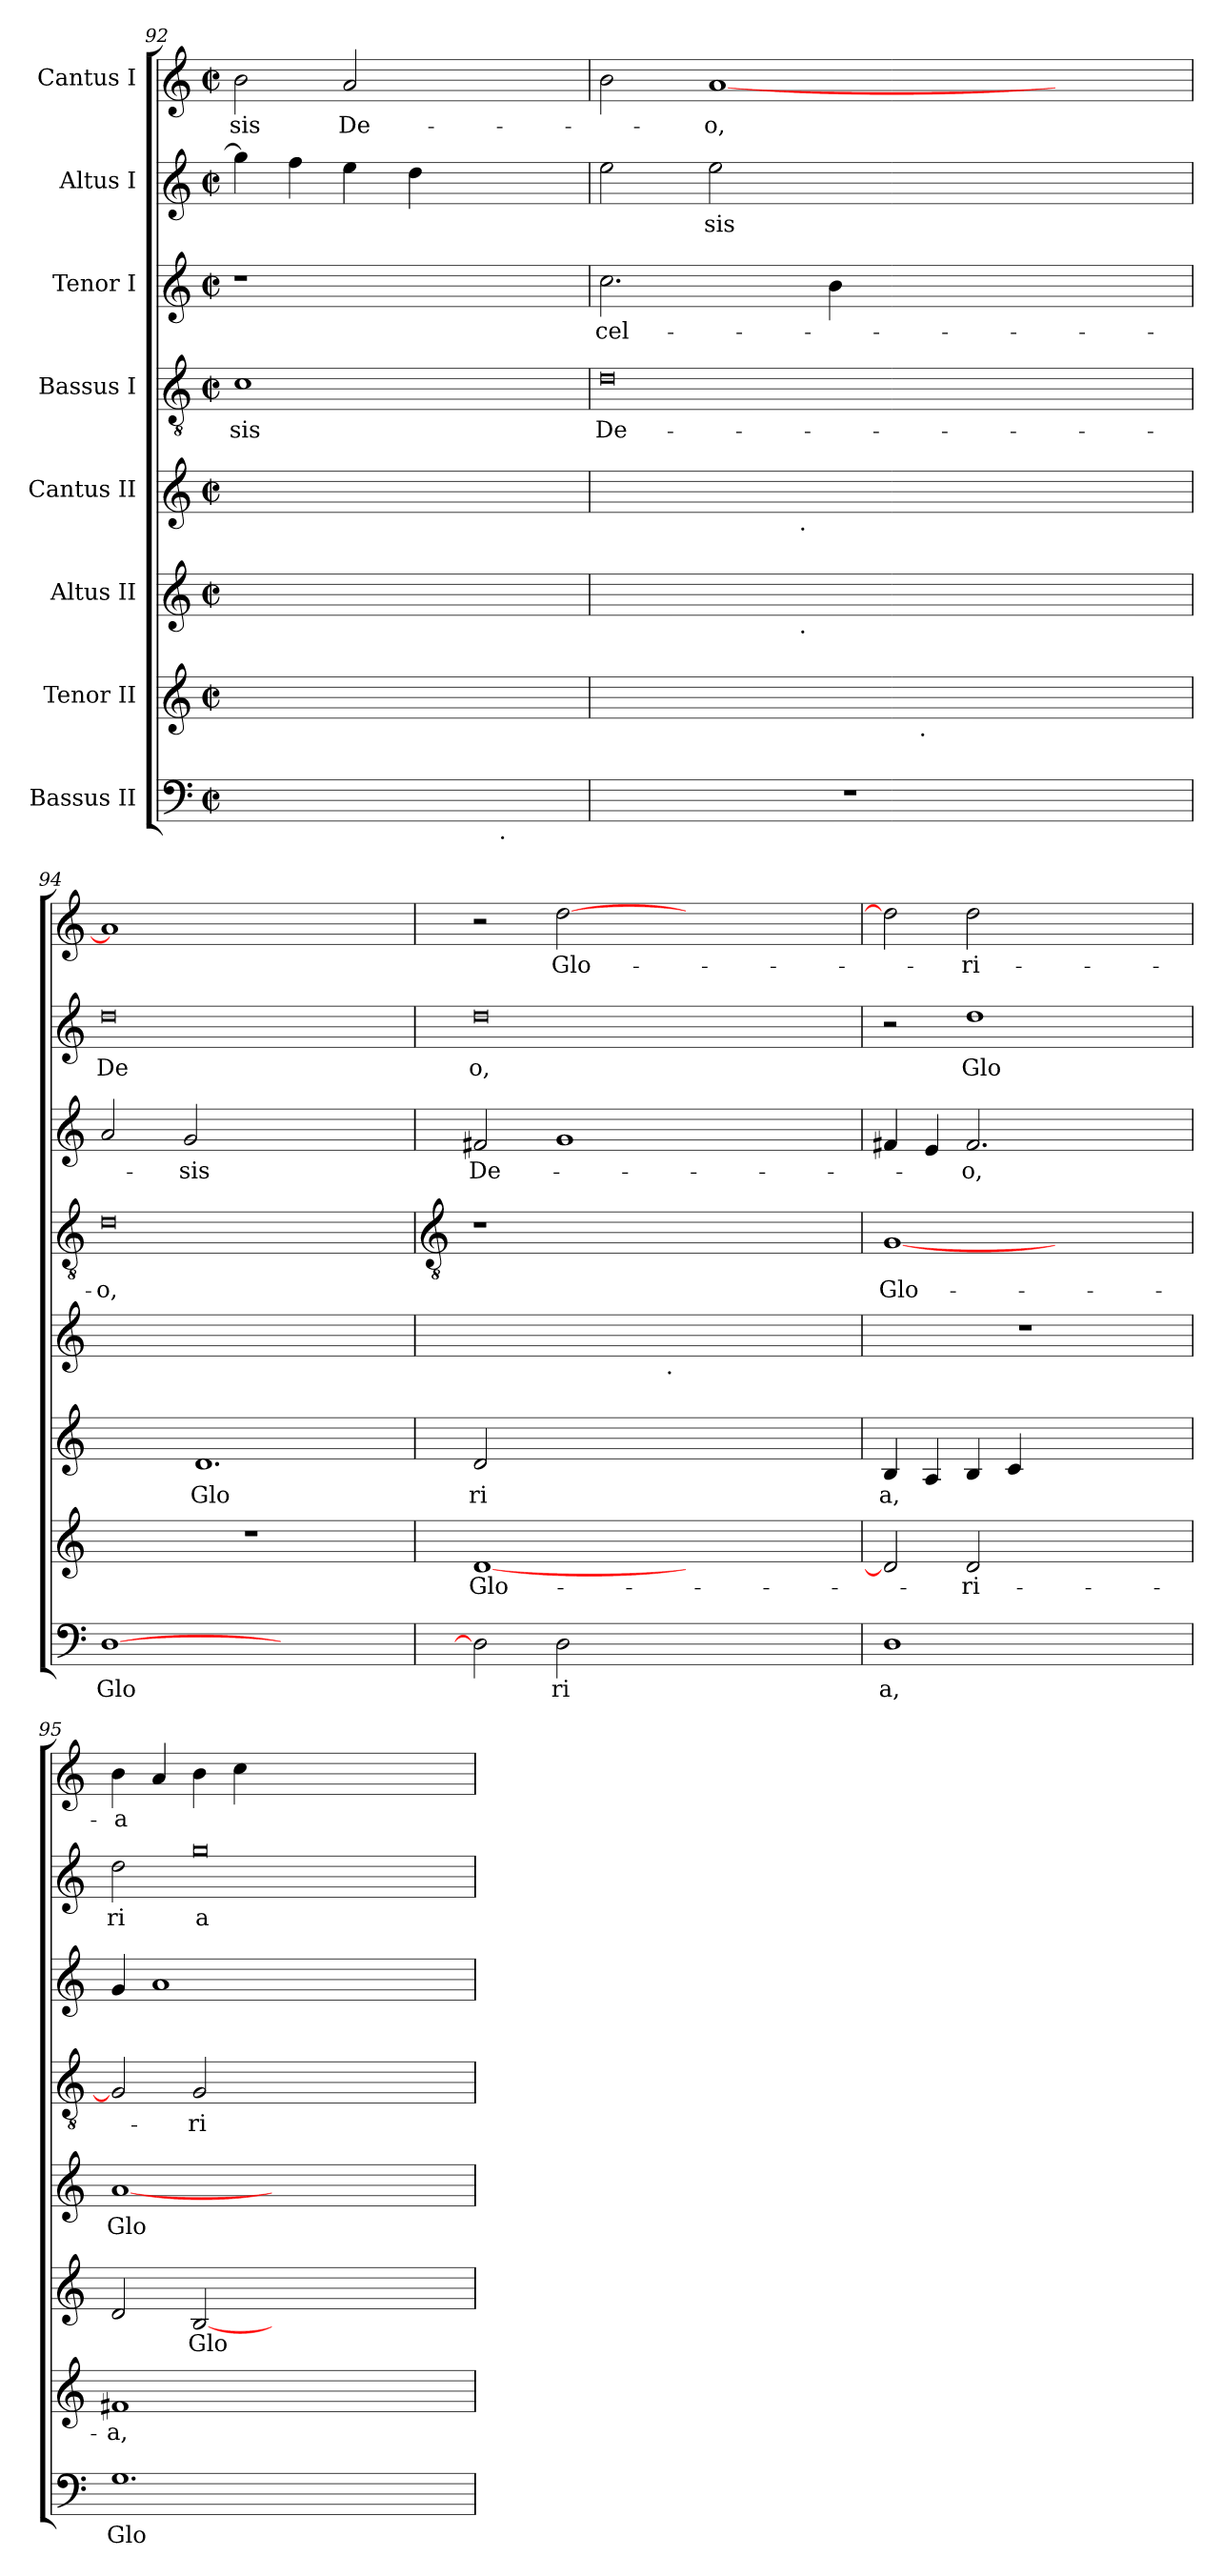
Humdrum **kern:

**kern	**text	**kern	**text	**kern	**text	**kern	**text	**kern	**text	**kern	**text	**kern	**text	**kern	**text
*part8	*part8	*part7	*part7	*part6	*part6	*part5	*part5	*part4	*part4	*part3	*part3	*part2	*part2	*part1	*part1
*staff8	*staff8	*staff7	*staff7	*staff6	*staff6	*staff5	*staff5	*staff4	*staff4	*staff3	*staff3	*staff2	*staff2	*staff1	*staff1
*I"Bassus II	*	*I"Tenor II	*	*I"Altus II	*	*I"Cantus II	*	*I"Bassus I	*	*I"Tenor I	*	*I"Altus I	*	*I"Cantus I	*
!!LO:LB:g=z
*clefF4	*	*clefG2	*	*clefG2	*	*clefG2	*	*clefGv2	*	*clefG2	*	*clefG2	*	*clefG2	*
*k[]	*	*k[]	*	*k[]	*	*k[]	*	*k[]	*	*k[]	*	*k[]	*	*k[]	*
*C:	*	*C:	*	*C:	*	*C:	*	*C:	*	*C:	*	*C:	*	*C:	*
*M2/2	*	*M2/2	*	*M2/2	*	*M2/2	*	*M2/2	*	*M2/2	*	*M2/2	*	*M2/2	*
*met(c|)	*	*met(c|)	*	*met(c|)	*	*met(c|)	*	*met(c|)	*	*met(c|)	*	*met(c|)	*	*met(c|)	*
=92A	=92A	=92A	=92A	=92A	=92A	=92A	=92A	=92A	=92A	=92A	=92A	=92A	=92A	=92A	=92A
!	!	!	!	!	!	!	!	!	!LO:LY:b	!	!	!	!	!	!LO:LY:b
4ryy	.	4ryy	.	4ryy	.	4ryy	.	1c	-sis	1r	.	4gg\]	.	2b\	-sis
4ryy	.	4ryy	.	4ryy	.	4ryy	.	.	.	.	.	4ff\	.	.	.
!	!	!	!	!	!	!	!	!	!	!	!	!	!	!	!LO:LY:b
4ryy	.	32ryy	.	4ryy	.	4ryy	.	.	.	.	.	4ee\	.	2a/	De-
.	.	2ryy	.	.	.	.	.	.	.	.	.	.	.	.	.
32ryy	.	.	.	32ryy	.	32ryy	.	.	.	.	.	4dd\	.	.	.
32ryy	.	.	.	4ryy	.	4ryy	.	.	.	.	.	.	.	.	.
32ryy	.	.	.	.	.	.	.	.	.	.	.	.	.	.	.
32ryy	.	.	.	.	.	.	.	.	.	.	.	.	.	.	.
32ryy	.	.	.	.	.	.	.	.	.	.	.	.	.	.	.
32ryy	.	.	.	.	.	.	.	.	.	.	.	.	.	.	.
!LO:TX:b:t=.	!	!	!	!	!	!	!	!	!	!	!	!	!	!	!
32ryy	.	.	.	.	.	.	.	.	.	.	.	.	.	.	.
4ryy	.	.	.	.	.	.	.	.	.	.	.	.	.	.	.
.	.	.	.	.	.	.	.	8..ryy	.	8..ryy	.	8..ryy	.	8..ryy	.
.	.	8.ryy	.	8.ryy	.	8.ryy	.	.	.	.	.	.	.	.	.
!!LO:LB:g=z
=93A	=93A	=93A	=93A	=93A	=93A	=93A	=93A	=93A	=93A	=93A	=93A	=93A	=93A	=93A	=93A
!	!	!	!	!	!	!	!	!	!LO:LY:b	!	!LO:LY:b	!	!	!	!
4ryy	.	4ryy	.	4ryy	.	4ryy	.	0d	De-	2.cc\	cel-	2ee\	.	2b\	.
4ryy	.	4ryy	.	4ryy	.	4ryy	.	.	.	.	.	.	.	.	.
!	!	!	!	!	!	!	!	!	!	!	!	!	!LO:LY:b	!	!LO:LY:b
4ryy	.	4ryy	.	32ryy	.	32ryy	.	.	.	.	.	2ee\	sis	[1a	-o,
.	.	.	.	32ryy	.	32ryy	.	.	.	.	.	.	.	.	.
.	.	.	.	32ryy	.	32ryy	.	.	.	.	.	.	.	.	.
.	.	.	.	32ryy	.	32ryy	.	.	.	.	.	.	.	.	.
.	.	.	.	32ryy	.	32ryy	.	.	.	.	.	.	.	.	.
.	.	.	.	32ryy	.	32ryy	.	.	.	.	.	.	.	.	.
!	!	!	!	!	!	!LO:TX:b:t=.	!	!	!	!	!	!	!	!	!
!	!	!	!	!LO:TX:b:t=.	!	!	!	!	!	!	!	!	!	!	!
.	.	.	.	32ryy	.	32ryy	.	.	.	.	.	.	.	.	.
.	.	.	.	4ryy	.	4ryy	.	.	.	.	.	.	.	.	.
32ryy	.	32ryy	.	.	.	.	.	.	.	4b\	.	.	.	.	.
1r	.	32ryy	.	.	.	.	.	.	.	.	.	.	.	.	.
.	.	32ryy	.	.	.	.	.	.	.	.	.	.	.	.	.
.	.	32ryy	.	.	.	.	.	.	.	.	.	.	.	.	.
.	.	32ryy	.	.	.	.	.	.	.	.	.	.	.	.	.
.	.	32ryy	.	.	.	.	.	.	.	.	.	.	.	.	.
!	!	!LO:TX:b:t=.	!	!	!	!	!	!	!	!	!	!	!	!	!
.	.	32ryy	.	.	.	.	.	.	.	.	.	.	.	.	.
.	.	4ryy	.	4ryy	.	4ryy	.	.	.	.	.	.	.	.	.
.	.	.	.	.	.	.	.	.	.	1ryy	.	1ryy	.	.	.
.	.	2ryy	.	2ryy	.	2ryy	.	.	.	.	.	.	.	.	.
.	.	.	.	.	.	.	.	.	.	.	.	.	.	2ryy	.
.	.	4ryy	.	4ryy	.	4ryy	.	.	.	.	.	.	.	.	.
8..ryy	.	.	.	.	.	.	.	.	.	.	.	.	.	.	.
.	.	32ryy	.	32ryy	.	32ryy	.	.	.	.	.	.	.	.	.
=94A	=94A	=94A	=94A	=94A	=94A	=94A	=94A	=94A	=94A	=94A	=94A	=94A	=94A	=94A	=94A
!	!LO:LY:b	!	!	!	!	!	!	!	!LO:LY:b	!	!	!	!LO:LY:b	!	!
[1D	Glo	4ryy	.	4ryy	.	4ryy	.	0d	-o,	2a/	.	0dd	De	1a]	.
.	.	4ryy	.	4ryy	.	4ryy	.	.	.	.	.	.	.	.	.
!	!	!	!	!	!	!	!	!	!	!	!LO:LY:b	!	!	!	!
.	.	4ryy	.	32ryy	.	32ryy	.	.	.	2g/	-sis	.	.	.	.
!	!	!	!	!	!LO:LY:b	!	!	!	!	!	!	!	!	!	!
.	.	.	.	1.d	Glo	1.ryy	.	.	.	.	.	.	.	.	.
.	.	32ryy	.	.	.	.	.	.	.	.	.	.	.	.	.
.	.	1r	.	.	.	.	.	.	.	.	.	.	.	.	.
1ryy	.	.	.	.	.	.	.	.	.	1ryy	.	.	.	1ryy	.
.	.	4ryy	.	.	.	.	.	.	.	.	.	.	.	.	.
32ryy	.	.	.	.	.	.	.	32ryy	.	32ryy	.	32ryy	.	32ryy	.
!!LO:LB:g=z
=94B	=94B	=94B	=94B	=94B	=94B	=94B	=94B	=94B	=94B	=94B	=94B	=94B	=94B	=94B	=94B
*	*	*	*	*	*	*	*	*clefGv2	*	*	*	*	*	*	*
!	!	!	!LO:LY:b	!	!LO:LY:b	!	!	!	!	!	!LO:LY:b	!	!LO:LY:b	!	!
2D\]	.	[1d	Glo-	2d/	ri	4ryy	.	1r	.	2f#X/	De-	0dd	o,	2r	.
.	.	.	.	.	.	4ryy	.	.	.	.	.	.	.	.	.
!	!LO:LY:b	!	!	!	!	!	!	!	!	!	!	!	!	!	!LO:LY:b
2D\	ri	.	.	1.ryy	.	4ryy	.	.	.	1g	.	.	.	[2dd\	Glo-
.	.	.	.	.	.	32ryy	.	.	.	.	.	.	.	.	.
.	.	.	.	.	.	32ryy	.	.	.	.	.	.	.	.	.
.	.	.	.	.	.	32ryy	.	.	.	.	.	.	.	.	.
.	.	.	.	.	.	32ryy	.	.	.	.	.	.	.	.	.
.	.	.	.	.	.	32ryy	.	.	.	.	.	.	.	.	.
.	.	.	.	.	.	32ryy	.	.	.	.	.	.	.	.	.
!	!	!	!	!	!	!LO:TX:b:t=.	!	!	!	!	!	!	!	!	!
.	.	.	.	.	.	32ryy	.	.	.	.	.	.	.	.	.
.	.	.	.	.	.	4ryy	.	.	.	.	.	.	.	.	.
1ryy	.	1ryy	.	.	.	.	.	1ryy	.	.	.	.	.	1ryy	.
.	.	.	.	.	.	2ryy	.	.	.	.	.	.	.	.	.
.	.	.	.	.	.	.	.	.	.	2ryy	.	.	.	.	.
.	.	.	.	.	.	4ryy	.	.	.	.	.	.	.	.	.
.	.	.	.	.	.	32ryy	.	.	.	.	.	.	.	.	.
!!LO:LB:g=z
=95	=95	=95	=95	=95	=95	=95	=95	=95	=95	=95	=95	=95	=95	=95	=95
!	!LO:LY:b	!	!	!	!LO:LY:b	!	!	!	!LO:LY:b	!	!	!	!	!	!
1D	a,	2d/]	.	4B/	a,	4ryy	.	[1G	Glo-	4f#X/	.	2r	.	2dd\]	.
.	.	.	.	4A/	.	4ryy	.	.	.	4e/	.	.	.	.	.
!	!	!	!LO:LY:b	!	!	!	!	!	!	!	!LO:LY:b	!	!LO:LY:b	!	!LO:LY:b
.	.	2d/	-ri-	4B/	.	4ryy	.	.	.	2.f#/	-o,	1dd	Glo	2dd\	-ri-
.	.	.	.	4c/	.	32ryy	.	.	.	.	.	.	.	.	.
.	.	.	.	.	.	1r	.	.	.	.	.	.	.	.	.
2ryy	.	2ryy	.	2ryy	.	.	.	2ryy	.	.	.	.	.	2ryy	.
.	.	.	.	.	.	.	.	.	.	2ryy	.	.	.	.	.
4ryy	.	4ryy	.	4ryy	.	.	.	4ryy	.	.	.	4ryy	.	4ryy	.
32ryy	.	32ryy	.	32ryy	.	.	.	32ryy	.	32ryy	.	32ryy	.	32ryy	.
!!LO:LB:g=z
=95A	=95A	=95A	=95A	=95A	=95A	=95A	=95A	=95A	=95A	=95A	=95A	=95A	=95A	=95A	=95A
!	!LO:LY:b	!	!LO:LY:b	!	!	!	!LO:LY:b	!	!	!	!	!	!LO:LY:b	!	!LO:LY:b
1.G	Glo	1f#X	-a,	2d/	.	[1a	Glo	2G/]	.	4g/	.	2dd\	ri	4b\	-a
.	.	.	.	.	.	.	.	.	.	1a	.	.	.	4a/	.
!	!	!	!	!	!LO:LY:b	!	!	!	!LO:LY:b	!	!	!	!LO:LY:b	!	!
.	.	.	.	[2B/	Glo	.	.	2G/	-ri-	.	.	0gg	a	4b\	.
.	.	.	.	.	.	.	.	.	.	.	.	.	.	4cc\	.
.	.	1.ryy	.	1.ryy	.	1.ryy	.	1.ryy	.	.	.	.	.	1.ryy	.
.	.	.	.	.	.	.	.	.	.	1ryy	.	.	.	.	.
1ryy	.	.	.	.	.	.	.	.	.	.	.	.	.	.	.
.	.	.	.	.	.	.	.	.	.	4ryy	.	.	.	.	.
=	=	=	=	=	=	=	=	=	=	=	=	=	=	=	=
*-	*-	*-	*-	*-	*-	*-	*-	*-	*-	*-	*-	*-	*-	*-	*-
